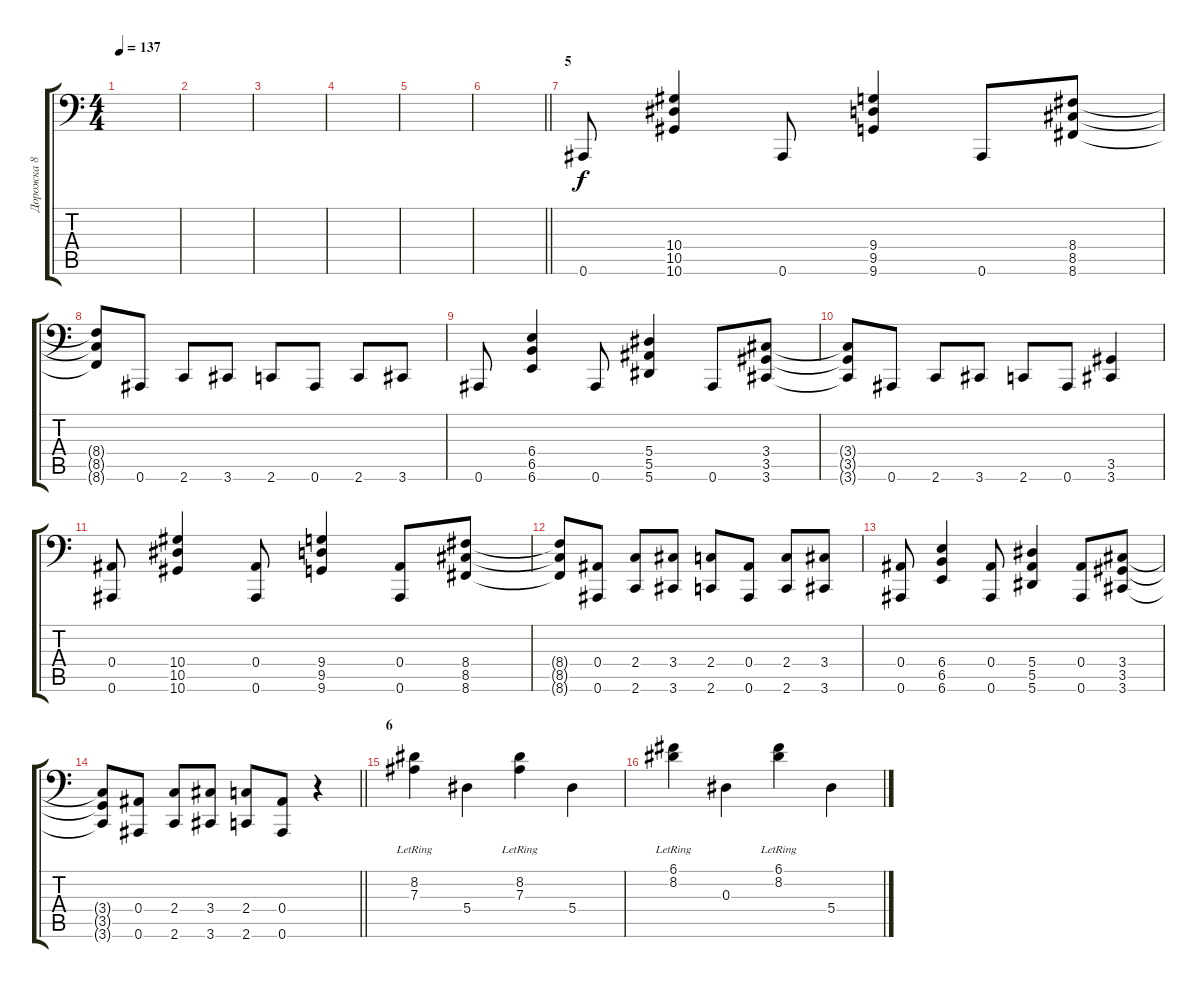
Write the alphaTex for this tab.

\track ("Дорожка 8" "Дорожка 8") {instrument acousticgrandpiano}
\staff {score tabs}
\tuning (C4 G3 Eb3 Bb2 F2 Bb1) {hide}
\ts (4 4)
\tempo 137
\clef f4
\ks c
|
|
|
|
|
\barLineRight lightlight
|
\section ("" "5")
0.6.8 (10.4 10.5 10.6).4 0.6.8 (9.4 9.5 9.6).4 0.6.8 (8.4 8.5 8.6).8 |
(8.4{t} 8.5{t} 8.6{t}).8 0.6.8 2.6.8 3.6.8 2.6.8 0.6.8 2.6.8 3.6.8 |
0.6.8 (6.4 6.5 6.6).4 0.6.8 (5.4 5.5 5.6).4 0.6.8 (3.4 3.5 3.6).8 |
(3.4{t} 3.5{t} 3.6{t}).8 0.6.8 2.6.8 3.6.8 2.6.8 0.6.8 (3.5 3.6).4 |
(0.4 0.6).8 (10.4 10.5 10.6).4 (0.4 0.6).8 (9.4 9.5 9.6).4 (0.4 0.6).8 (8.4 8.5 8.6).8 |
(8.4{t} 8.5{t} 8.6{t}).8 (0.4 0.6).8 (2.4 2.6).8 (3.4 3.6).8 (2.4 2.6).8 (0.4 0.6).8 (2.4 2.6).8 (3.4 3.6).8 |
(0.4 0.6).8 (6.4 6.5 6.6).4 (0.4 0.6).8 (5.4 5.5 5.6).4 (0.4 0.6).8 (3.4 3.5 3.6).8 |
\barLineRight lightlight
(3.4{t} 3.5{t} 3.6{t}).8 (0.4 0.6).8 (2.4 2.6).8 (3.4 3.6).8 (2.4 2.6).8 (0.4 0.6).8 r.4 |
\section ("" "6")
(8.2{lr} 7.3{lr}).4 5.4.4 (8.2{lr} 7.3{lr}).4 5.4.4 |
(6.1 8.2{lr}).4 0.3.4 (6.1 8.2{lr}).4 5.4.4
